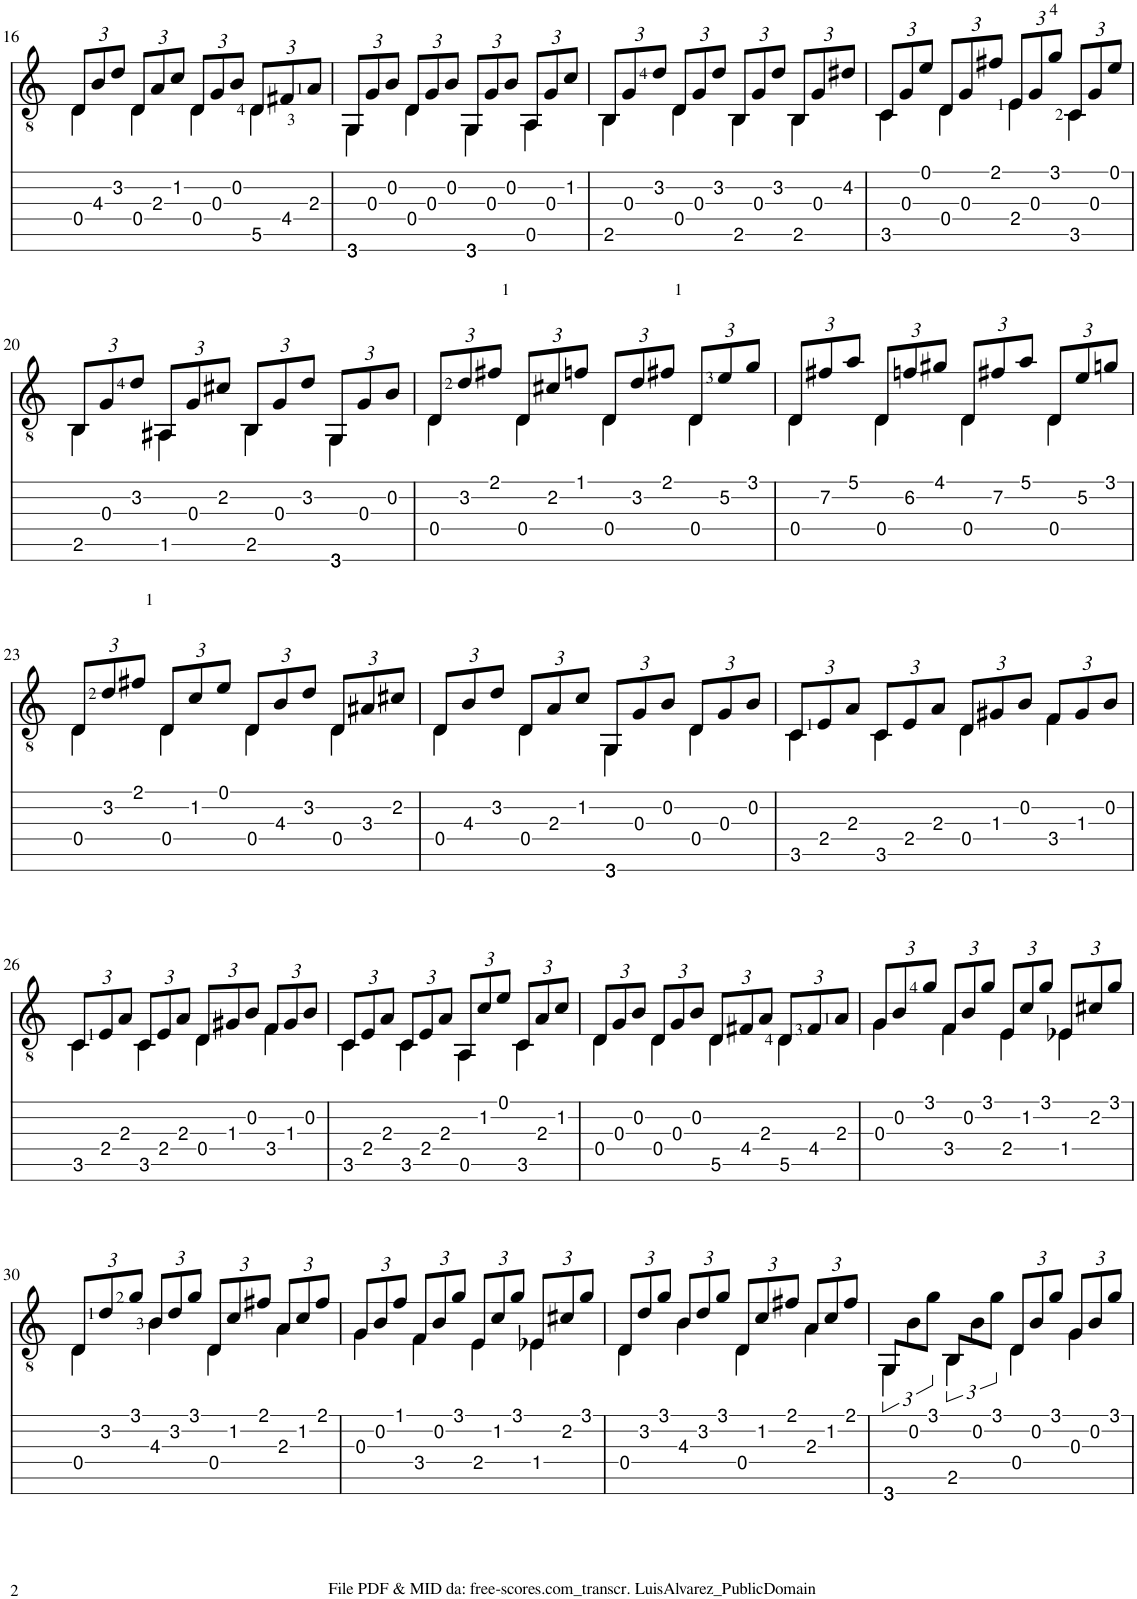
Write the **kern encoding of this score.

**kern	**kern
*part1	*part1
*staff2	*staff1
*I"Guitar	*
*I'Guit.	*
!!LO:PB:g=z
*	*clefGv2
*k[]	*k[]
*M4/4	*M4/4
*Xbrackettup	*Xbrackettup
=16	=16
*^	*^
12DL	4D	12D/L	4D\
12B	.	12B/	.
12dJ	.	12d/J	.
12DL	4D	12D/L	4D\
12A	.	12A/	.
12cJ	.	12c/J	.
12DL	4D	12D/L	4D\
12G	.	12G/	.
12BJ	.	12B/J	.
12DL	4D	12D/L	4D\
12F#	.	12F#X/	.
12AJ	.	12A/J	.
=17	=17	=17	=17
12GGL	4GG	12GG/L	4GG\
12G	.	12G/	.
12BJ	.	12B/J	.
12DL	4D	12D/L	4D\
12G	.	12G/	.
12BJ	.	12B/J	.
12GGL	4GG	12GG/L	4GG\
12G	.	12G/	.
12BJ	.	12B/J	.
12AAL	4AA	12AA/L	4AA\
12G	.	12G/	.
12cJ	.	12c/J	.
=18	=18	=18	=18
12BBL	4BB	12BB/L	4BB\
12G	.	12G/	.
12dJ	.	12d/J	.
12DL	4D	12D/L	4D\
12G	.	12G/	.
12dJ	.	12d/J	.
12BBL	4BB	12BB/L	4BB\
12G	.	12G/	.
12dJ	.	12d/J	.
12BBL	4BB	12BB/L	4BB\
12G	.	12G/	.
12d#J	.	12d#X/J	.
=19	=19	=19	=19
12CL	4C	12C/L	4C\
12G	.	12G/	.
12eJ	.	12e/J	.
12DL	4D	12D/L	4D\
12G	.	12G/	.
12f#J	.	12f#X/J	.
12EL	4E	12E/L	4E\
12G	.	12G/	.
12gJ	.	12g/J	.
12CL	4C	12C/L	4C\
12G	.	12G/	.
12eJ	.	12e/J	.
!!LO:LB:g=z	!!
=20	=20	=20	=20
12BBL	4BB	12BB/L	4BB\
12G	.	12G/	.
12dJ	.	12d/J	.
12AA#L	4AA#	12AA#X/L	4AA#\
12G	.	12G/	.
12c#J	.	12c#X/J	.
12BBL	4BB	12BB/L	4BB\
12G	.	12G/	.
12dJ	.	12d/J	.
12GGL	4GG	12GG/L	4GG\
12G	.	12G/	.
12BJ	.	12B/J	.
=21	=21	=21	=21
12DL	4D	12D/L	4D\
12d	.	12d/	.
12f#J	.	12f#X/J	.
12DL	4D	12D/L	4D\
12c#	.	12c#X/	.
12fJ	.	12fn/J	.
12DL	4D	12D/L	4D\
12d	.	12d/	.
12f#J	.	12f#X/J	.
12DL	4D	12D/L	4D\
12e	.	12e/	.
12gJ	.	12g/J	.
=22	=22	=22	=22
12DL	4D	12D/L	4D\
12f#	.	12f#X/	.
12aJ	.	12a/J	.
12DL	4D	12D/L	4D\
12f	.	12fn/	.
12g#J	.	12g#X/J	.
12DL	4D	12D/L	4D\
12f#	.	12f#X/	.
12aJ	.	12a/J	.
12DL	4D	12D/L	4D\
12e	.	12e/	.
12gJ	.	12gn/J	.
!!LO:LB:g=z	!!
=23	=23	=23	=23
12DL	4D	12D/L	4D\
12d	.	12d/	.
12f#J	.	12f#X/J	.
12DL	4D	12D/L	4D\
12c	.	12c/	.
12eJ	.	12e/J	.
12DL	4D	12D/L	4D\
12B	.	12B/	.
12dJ	.	12d/J	.
12DL	4D	12D/L	4D\
12A#	.	12A#X/	.
12c#J	.	12c#X/J	.
=24	=24	=24	=24
12DL	4D	12D/L	4D\
12B	.	12B/	.
12dJ	.	12d/J	.
12DL	4D	12D/L	4D\
12A	.	12A/	.
12cJ	.	12c/J	.
12GGL	4GG	12GG/L	4GG\
12G	.	12G/	.
12BJ	.	12B/J	.
12DL	4D	12D/L	4D\
12G	.	12G/	.
12BJ	.	12B/J	.
=25	=25	=25	=25
12CL	4C	12C/L	4C\
12E	.	12E/	.
12AJ	.	12A/J	.
12CL	4C	12C/L	4C\
12E	.	12E/	.
12AJ	.	12A/J	.
12DL	4D	12D/L	4D\
12G#	.	12G#X/	.
12BJ	.	12B/J	.
12FL	4F	12F/L	4F\
12G#	.	12G#/	.
12BJ	.	12B/J	.
!!LO:LB:g=z	!!
=26	=26	=26	=26
12CL	4C	12C/L	4C\
12E	.	12E/	.
12AJ	.	12A/J	.
12CL	4C	12C/L	4C\
12E	.	12E/	.
12AJ	.	12A/J	.
12DL	4D	12D/L	4D\
12G#	.	12G#X/	.
12BJ	.	12B/J	.
12FL	4F	12F/L	4F\
12G#	.	12G#/	.
12BJ	.	12B/J	.
=27	=27	=27	=27
12CL	4C	12C/L	4C\
12E	.	12E/	.
12AJ	.	12A/J	.
12CL	4C	12C/L	4C\
12E	.	12E/	.
12AJ	.	12A/J	.
12AAL	4AA	12AA/L	4AA\
12c	.	12c/	.
12eJ	.	12e/J	.
12CL	4C	12C/L	4C\
12A	.	12A/	.
12cJ	.	12c/J	.
=28	=28	=28	=28
12DL	4D	12D/L	4D\
12G	.	12G/	.
12BJ	.	12B/J	.
12DL	4D	12D/L	4D\
12G	.	12G/	.
12BJ	.	12B/J	.
12DL	4D	12D/L	4D\
12F#	.	12F#X/	.
12AJ	.	12A/J	.
12DL	4D	12D/L	4D\
12F#	.	12F#/	.
12AJ	.	12A/J	.
=29	=29	=29	=29
12GL	4G	12G/L	4G\
12B	.	12B/	.
12gJ	.	12g/J	.
12FL	4F	12F/L	4F\
12B	.	12B/	.
12gJ	.	12g/J	.
12EL	4E	12E/L	4E\
12c	.	12c/	.
12gJ	.	12g/J	.
12E-L	4E-	12E-X/L	4E-\
12c#	.	12c#X/	.
12gJ	.	12g/J	.
!!LO:LB:g=z	!!
=30	=30	=30	=30
12DL	4D	12D/L	4D\
12d	.	12d/	.
12gJ	.	12g/J	.
12BL	4B	12B/L	4B\
12d	.	12d/	.
12gJ	.	12g/J	.
12DL	4D	12D/L	4D\
12c	.	12c/	.
12f#J	.	12f#X/J	.
12AL	4A	12A/L	4A\
12c	.	12c/	.
12f#J	.	12f#/J	.
=31	=31	=31	=31
12GL	4G	12G/L	4G\
12B	.	12B/	.
12fJ	.	12f/J	.
12FL	4F	12F/L	4F\
12B	.	12B/	.
12gJ	.	12g/J	.
12EL	4E	12E/L	4E\
12c	.	12c/	.
12gJ	.	12g/J	.
12E-L	4E-	12E-X/L	4E-\
12c#	.	12c#X/	.
12gJ	.	12g/J	.
=32	=32	=32	=32
12DL	4D	12D/L	4D\
12d	.	12d/	.
12gJ	.	12g/J	.
12BL	4B	12B/L	4B\
12d	.	12d/	.
12gJ	.	12g/J	.
12DL	4D	12D/L	4D\
12c	.	12c/	.
12f#J	.	12f#X/J	.
12AL	4A	12A/L	4A\
12c	.	12c/	.
12f#J	.	12f#/J	.
=33	=33	=33	=33
*	*	*brackettup	*
12GGL	4GG	12GG/L	4GG\
12B	.	12B\	.
12gJ	.	12g\J	.
12BBL	4BB	12BB/L	4BB\
12B	.	12B\	.
12gJ	.	12g\J	.
*	*	*Xbrackettup	*
12DL	4D	12D/L	4D\
12B	.	12B/	.
12gJ	.	12g/J	.
12GL	4G	12G/L	4G\
12B	.	12B/	.
12gJ	.	12g/J	.
*v	*v	*	*
*	*v	*v
=	=
*-	*-
